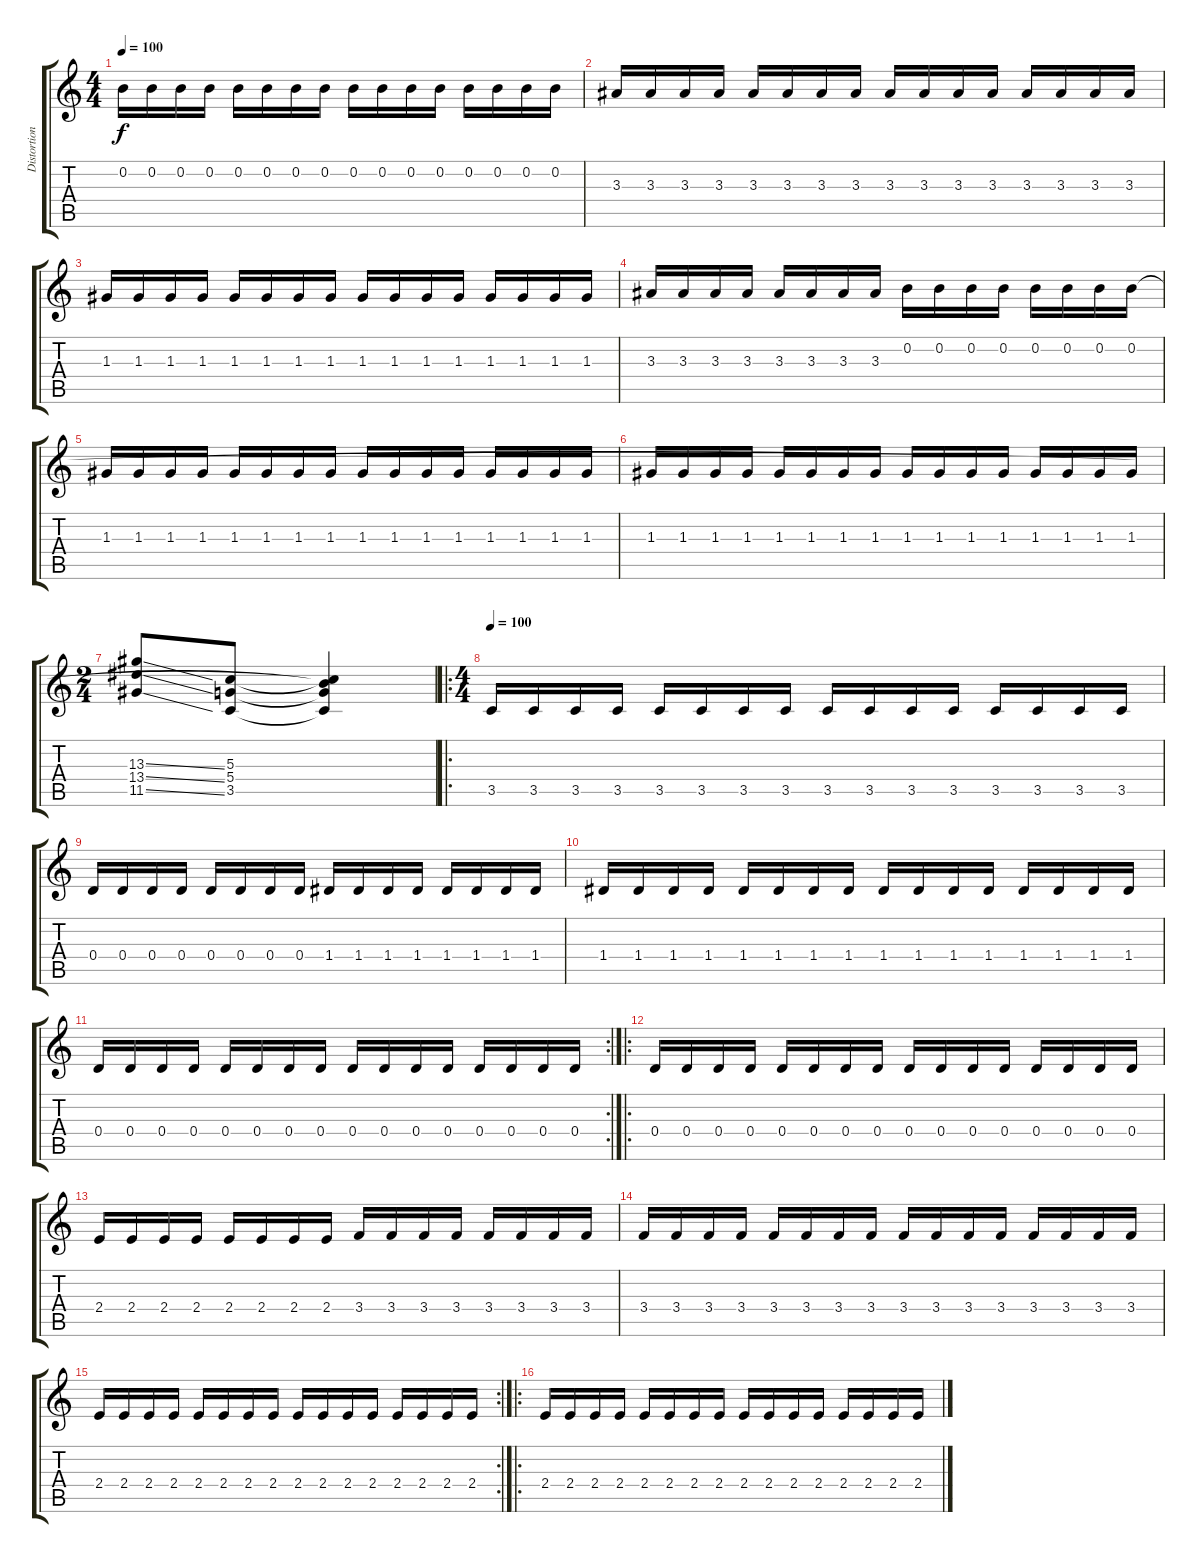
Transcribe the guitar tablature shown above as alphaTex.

\track ("Distortion guitar" "Distortion") {instrument distortionguitar}
\staff {score tabs}
\tuning (E4 B3 G3 D3 A2 E2) {hide}
\ts (4 4)
\tempo 100
\clef g2
\ks c
0.2.16{dy f} 0.2.16 0.2.16 0.2.16 0.2.16 0.2.16 0.2.16 0.2.16 0.2.16 0.2.16 0.2.16 0.2.16 0.2.16 0.2.16 0.2.16 0.2.16 |
3.3.16 3.3.16 3.3.16 3.3.16 3.3.16 3.3.16 3.3.16 3.3.16 3.3.16 3.3.16 3.3.16 3.3.16 3.3.16 3.3.16 3.3.16 3.3.16 |
1.3.16 1.3.16 1.3.16 1.3.16 1.3.16 1.3.16 1.3.16 1.3.16 1.3.16 1.3.16 1.3.16 1.3.16 1.3.16 1.3.16 1.3.16 1.3.16 |
3.3.16 3.3.16 3.3.16 3.3.16 3.3.16 3.3.16 3.3.16 3.3.16 0.2.16 0.2.16 0.2.16 0.2.16 0.2.16 0.2.16 0.2.16 0.2.16 |
1.3.16 1.3.16 1.3.16 1.3.16 1.3.16 1.3.16 1.3.16 1.3.16 1.3.16 1.3.16 1.3.16 1.3.16 1.3.16 1.3.16 1.3.16 1.3.16 |
1.3.16 1.3.16 1.3.16 1.3.16 1.3.16 1.3.16 1.3.16 1.3.16 1.3.16 1.3.16 1.3.16 1.3.16 1.3.16 1.3.16 1.3.16 1.3.16 |
\ts (2 4)
(13.3{ss} 13.4{ss} 11.5{ss}).8 (5.3 5.4 3.5).8 (0.2{t} 5.3{t} 5.4{t} 3.5{t}).4 |
\ro
\ts (4 4)
\tempo 100
3.5.16 3.5.16 3.5.16 3.5.16 3.5.16 3.5.16 3.5.16 3.5.16 3.5.16 3.5.16 3.5.16 3.5.16 3.5.16 3.5.16 3.5.16 3.5.16 |
0.4.16 0.4.16 0.4.16 0.4.16 0.4.16 0.4.16 0.4.16 0.4.16 1.4.16 1.4.16 1.4.16 1.4.16 1.4.16 1.4.16 1.4.16 1.4.16 |
1.4.16 1.4.16 1.4.16 1.4.16 1.4.16 1.4.16 1.4.16 1.4.16 1.4.16 1.4.16 1.4.16 1.4.16 1.4.16 1.4.16 1.4.16 1.4.16 |
\rc 2
0.4.16 0.4.16 0.4.16 0.4.16 0.4.16 0.4.16 0.4.16 0.4.16 0.4.16 0.4.16 0.4.16 0.4.16 0.4.16 0.4.16 0.4.16 0.4.16 |
\ro
0.4.16 0.4.16 0.4.16 0.4.16 0.4.16 0.4.16 0.4.16 0.4.16 0.4.16 0.4.16 0.4.16 0.4.16 0.4.16 0.4.16 0.4.16 0.4.16 |
2.4.16 2.4.16 2.4.16 2.4.16 2.4.16 2.4.16 2.4.16 2.4.16 3.4.16 3.4.16 3.4.16 3.4.16 3.4.16 3.4.16 3.4.16 3.4.16 |
3.4.16 3.4.16 3.4.16 3.4.16 3.4.16 3.4.16 3.4.16 3.4.16 3.4.16 3.4.16 3.4.16 3.4.16 3.4.16 3.4.16 3.4.16 3.4.16 |
\rc 2
2.4.16 2.4.16 2.4.16 2.4.16 2.4.16 2.4.16 2.4.16 2.4.16 2.4.16 2.4.16 2.4.16 2.4.16 2.4.16 2.4.16 2.4.16 2.4.16 |
\ro
2.4.16 2.4.16 2.4.16 2.4.16 2.4.16 2.4.16 2.4.16 2.4.16 2.4.16 2.4.16 2.4.16 2.4.16 2.4.16 2.4.16 2.4.16 2.4.16
